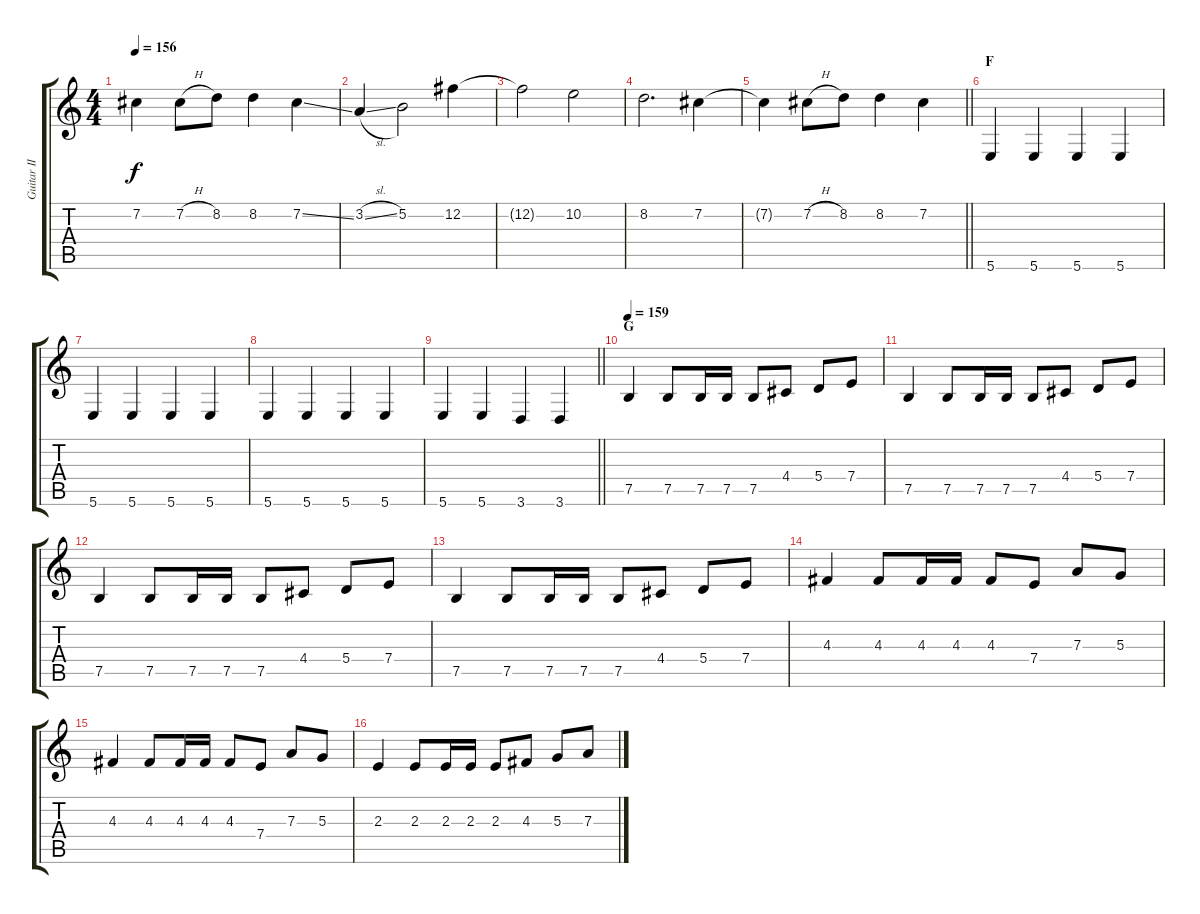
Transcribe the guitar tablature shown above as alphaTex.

\track ("Guitar II" "Guitar II") {instrument distortionguitar}
\staff {score tabs}
\tuning (B3 Gb3 D3 A2 E2 B1) {hide}
\ts (4 4)
\tempo 156
\clef g2
\ks c
7.2{t}.4{dy f} 7.2{h}.8 8.2.8 8.2.4 7.2{ss}.4 |
3.2{sl}.4 5.2.2 12.2.4 |
12.2{t}.2 10.2.2 |
8.2.2{d} 7.2.4 |
\barLineRight lightlight
7.2{t}.4 7.2{h}.8 8.2.8 8.2.4 7.2.4 |
\section ("" "F")
5.6.4 5.6.4 5.6.4 5.6.4 |
5.6.4 5.6.4 5.6.4 5.6.4 |
5.6.4 5.6.4 5.6.4 5.6.4 |
\barLineRight lightlight
5.6.4 5.6.4 3.6.4 3.6.4 |
\section ("" "G")
\tempo 159
7.5.4{volume 13 instrument distortionguitar} 7.5.8 7.5.16 7.5.16 7.5.8 4.4.8 5.4.8 7.4.8 |
7.5.4 7.5.8 7.5.16 7.5.16 7.5.8 4.4.8 5.4.8 7.4.8 |
7.5.4 7.5.8 7.5.16 7.5.16 7.5.8 4.4.8 5.4.8 7.4.8 |
7.5.4 7.5.8 7.5.16 7.5.16 7.5.8 4.4.8 5.4.8 7.4.8 |
4.3.4 4.3.8 4.3.16 4.3.16 4.3.8 7.4.8 7.3.8 5.3.8 |
4.3.4 4.3.8 4.3.16 4.3.16 4.3.8 7.4.8 7.3.8 5.3.8 |
2.3.4 2.3.8 2.3.16 2.3.16 2.3.8 4.3.8 5.3.8 7.3.8
